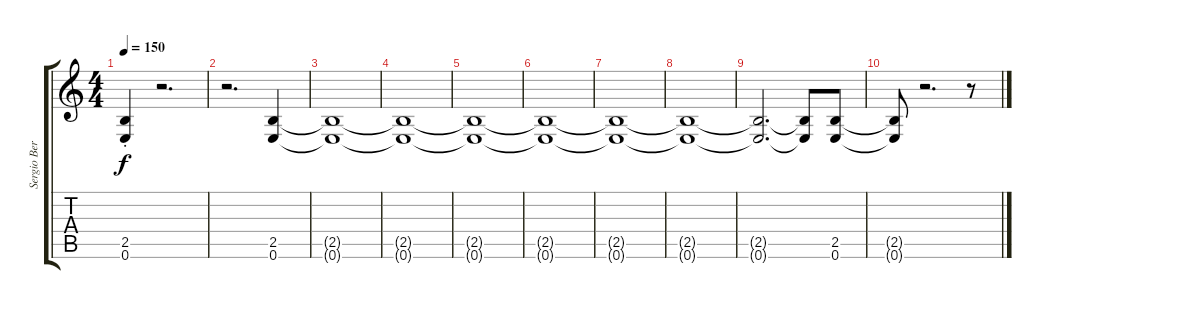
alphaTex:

\track ("Sergio Berdichevsky" "Sergio Ber") {instrument distortionguitar}
\staff {score tabs}
\tuning (E4 B3 G3 D3 A2 E2) {hide}
\ts (4 4)
\tempo 150
\clef g2
\ks c
(2.5{st} 0.6{st}).4{dy f} r.2{d} |
r.2{d} (2.5 0.6).4 |
(2.5{t} 0.6{t}).1 |
(2.5{t} 0.6{t}).1 |
(2.5{t} 0.6{t}).1 |
(2.5{t} 0.6{t}).1 |
(2.5{t} 0.6{t}).1 |
(2.5{t} 0.6{t}).1 |
(2.5{t} 0.6{t}).2{d} (2.5{t} 0.6{t}).8 (2.5 0.6).8 |
(2.5{t} 0.6{t}).8 r.2{d} r.8
